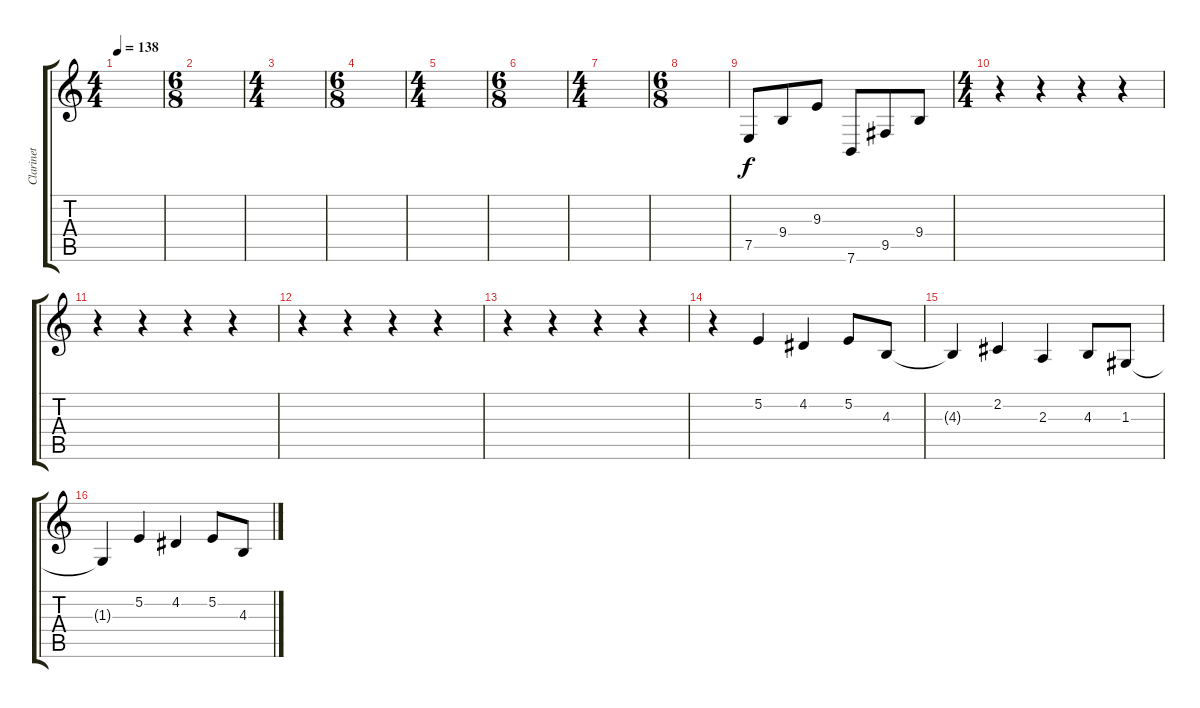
\track ("Clarinet" "Clarinet") {instrument clarinet}
\staff {score tabs}
\tuning (E4 B3 G3 D3 A2 E2) {hide}
\ts (4 4)
\tempo 138
\clef g2
\ks c
|
\ts (6 8)
|
\ts (4 4)
|
\ts (6 8)
|
\ts (4 4)
|
\ts (6 8)
|
\ts (4 4)
|
\ts (6 8)
|
7.5.8 9.4.8 9.3.8 7.6.8 9.5.8 9.4.8 |
\ts (4 4)
r.4 r.4 r.4 r.4 |
r.4 r.4 r.4 r.4 |
r.4 r.4 r.4 r.4 |
r.4 r.4 r.4 r.4 |
r.4 5.2.4 4.2.4 5.2.8 4.3.8 |
4.3{t}.4 2.2.4 2.3.4 4.3.8 1.3.8 |
1.3{t}.4 5.2.4 4.2.4 5.2.8 4.3.8
